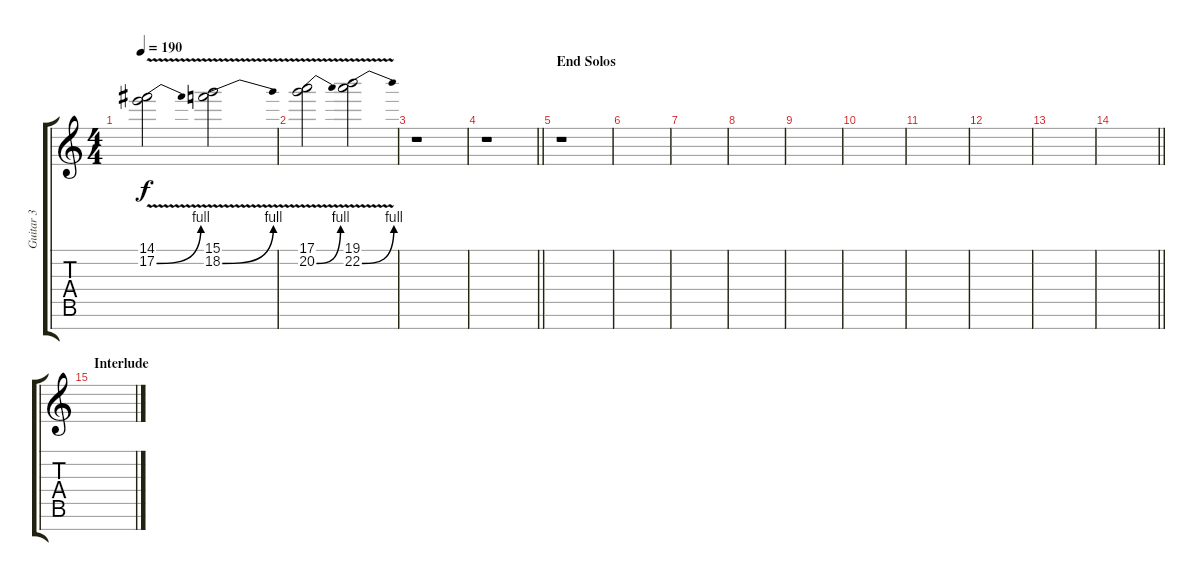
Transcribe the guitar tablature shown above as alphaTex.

\track ("Guitar 3" "Guitar 3") {instrument distortionguitar}
\staff {score tabs}
\tuning (E4 B3 G3 D3 A2 E2 B1) {hide}
\ts (4 4)
\tempo 190
\clef g2
\ks c
(14.1 17.2{be (bend 0 0 60 4) v}).2{dy f} (15.1 18.2{be (bend 0 0 60 4) v}).2 |
(17.1 20.2{be (bend 0 0 60 4) v}).2 (19.1 22.2{be (bend 0 0 60 4) v}).2 |
r.1 |
\barLineRight lightlight
r.1 |
\section ("" "End Solos")
r.1 |
|
|
|
|
|
|
|
|
\barLineRight lightlight
|
\section ("" "Interlude")
